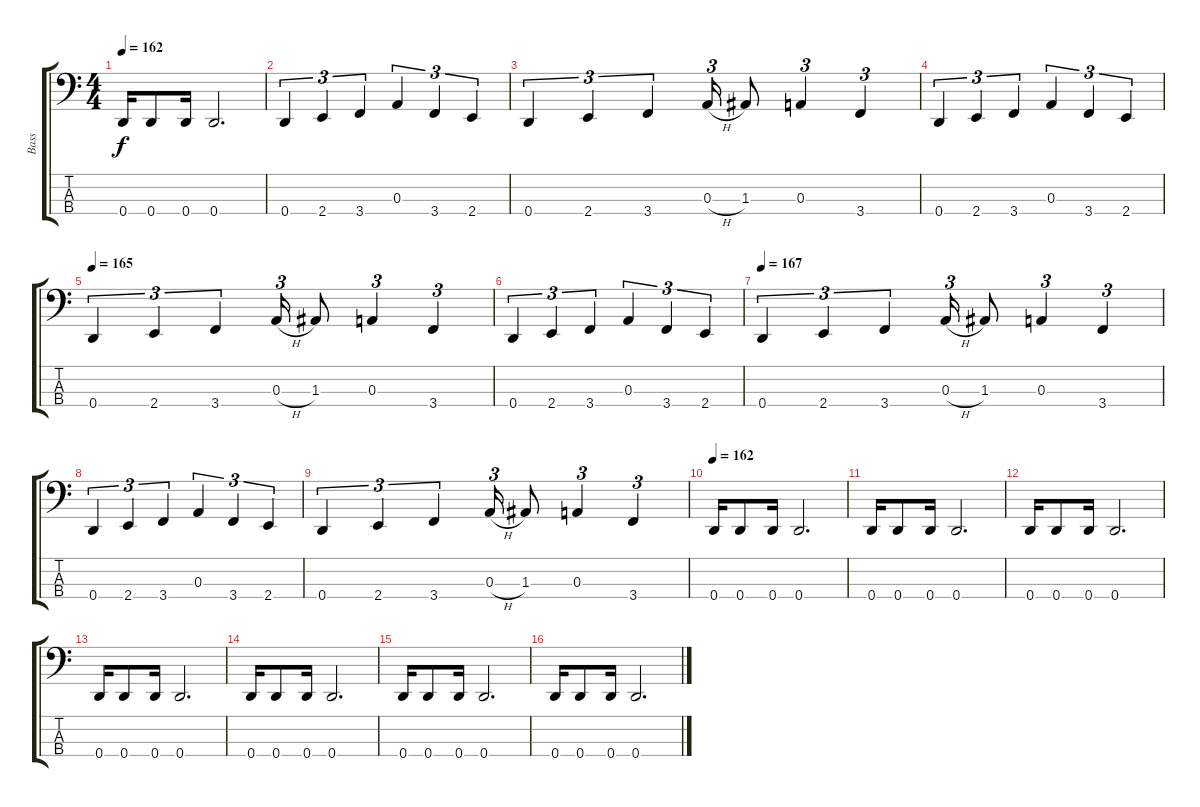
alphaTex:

\track ("Bass" "Bass") {instrument electricbasspick}
\staff {score tabs}
\tuning (G2 D2 A1 D1) {hide}
\ts (4 4)
\tempo 162
\clef f4
\ks c
0.4.16{dy f} 0.4.8 0.4.16 0.4.2{d} |
0.4.4{tu (3 2)} 2.4.4{tu (3 2)} 3.4.4{tu (3 2)} 0.3.4{tu (3 2)} 3.4.4{tu (3 2)} 2.4.4{tu (3 2)} |
0.4.4{tu (3 2)} 2.4.4{tu (3 2)} 3.4.4{tu (3 2)} 0.3{h}.16{tu (3 2)} 1.3.8 0.3.4{tu (3 2)} 3.4.4{tu (3 2)} |
0.4.4{tu (3 2)} 2.4.4{tu (3 2)} 3.4.4{tu (3 2)} 0.3.4{tu (3 2)} 3.4.4{tu (3 2)} 2.4.4{tu (3 2)} |
\tempo 165
0.4.4{tu (3 2)} 2.4.4{tu (3 2)} 3.4.4{tu (3 2)} 0.3{h}.16{tu (3 2)} 1.3.8 0.3.4{tu (3 2)} 3.4.4{tu (3 2)} |
0.4.4{tu (3 2)} 2.4.4{tu (3 2)} 3.4.4{tu (3 2)} 0.3.4{tu (3 2)} 3.4.4{tu (3 2)} 2.4.4{tu (3 2)} |
\tempo 167
0.4.4{tu (3 2)} 2.4.4{tu (3 2)} 3.4.4{tu (3 2)} 0.3{h}.16{tu (3 2)} 1.3.8 0.3.4{tu (3 2)} 3.4.4{tu (3 2)} |
0.4.4{tu (3 2)} 2.4.4{tu (3 2)} 3.4.4{tu (3 2)} 0.3.4{tu (3 2)} 3.4.4{tu (3 2)} 2.4.4{tu (3 2)} |
0.4.4{tu (3 2)} 2.4.4{tu (3 2)} 3.4.4{tu (3 2)} 0.3{h}.16{tu (3 2)} 1.3.8 0.3.4{tu (3 2)} 3.4.4{tu (3 2)} |
\tempo 162
0.4.16 0.4.8 0.4.16 0.4.2{d} |
0.4.16 0.4.8 0.4.16 0.4.2{d} |
0.4.16 0.4.8 0.4.16 0.4.2{d} |
0.4.16 0.4.8 0.4.16 0.4.2{d} |
0.4.16 0.4.8 0.4.16 0.4.2{d} |
0.4.16 0.4.8 0.4.16 0.4.2{d} |
0.4.16 0.4.8 0.4.16 0.4.2{d}
